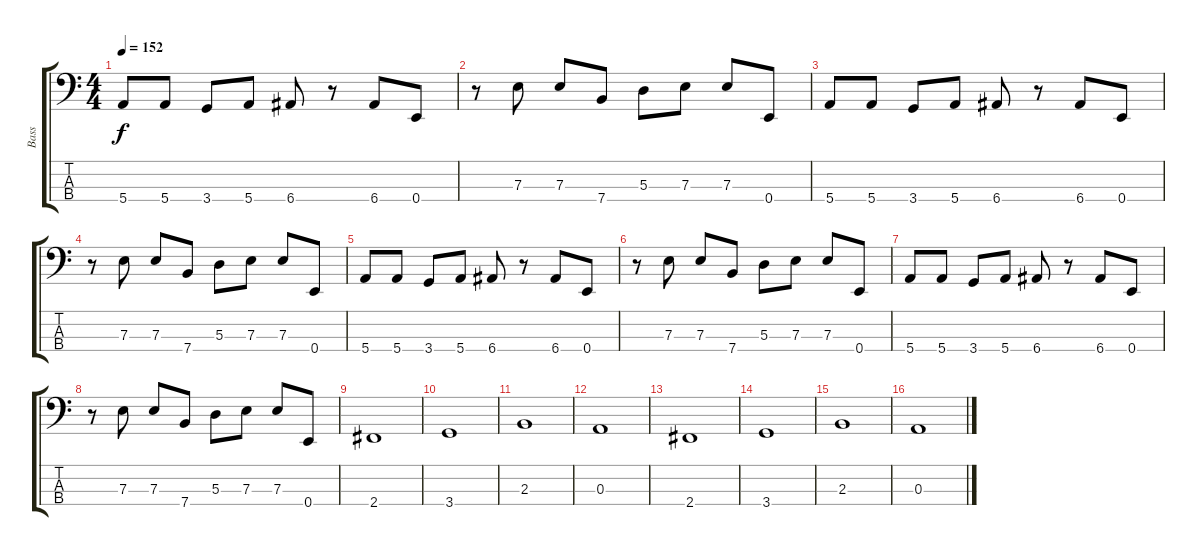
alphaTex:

\track ("Bass" "Bass") {instrument electricbassfinger}
\staff {score tabs}
\tuning (G2 D2 A1 E1) {hide}
\ts (4 4)
\tempo 152
\clef f4
\ks c
5.4.8{dy f} 5.4.8 3.4.8 5.4.8 6.4.8 r.8 6.4.8 0.4.8 |
r.8 7.3.8 7.3.8 7.4.8 5.3.8 7.3.8 7.3.8 0.4.8 |
5.4.8 5.4.8 3.4.8 5.4.8 6.4.8 r.8 6.4.8 0.4.8 |
r.8 7.3.8 7.3.8 7.4.8 5.3.8 7.3.8 7.3.8 0.4.8 |
5.4.8 5.4.8 3.4.8 5.4.8 6.4.8 r.8 6.4.8 0.4.8 |
r.8 7.3.8 7.3.8 7.4.8 5.3.8 7.3.8 7.3.8 0.4.8 |
5.4.8 5.4.8 3.4.8 5.4.8 6.4.8 r.8 6.4.8 0.4.8 |
r.8 7.3.8 7.3.8 7.4.8 5.3.8 7.3.8 7.3.8 0.4.8 |
2.4.1 |
3.4.1 |
2.3.1 |
0.3.1 |
2.4.1 |
3.4.1 |
2.3.1 |
0.3.1
